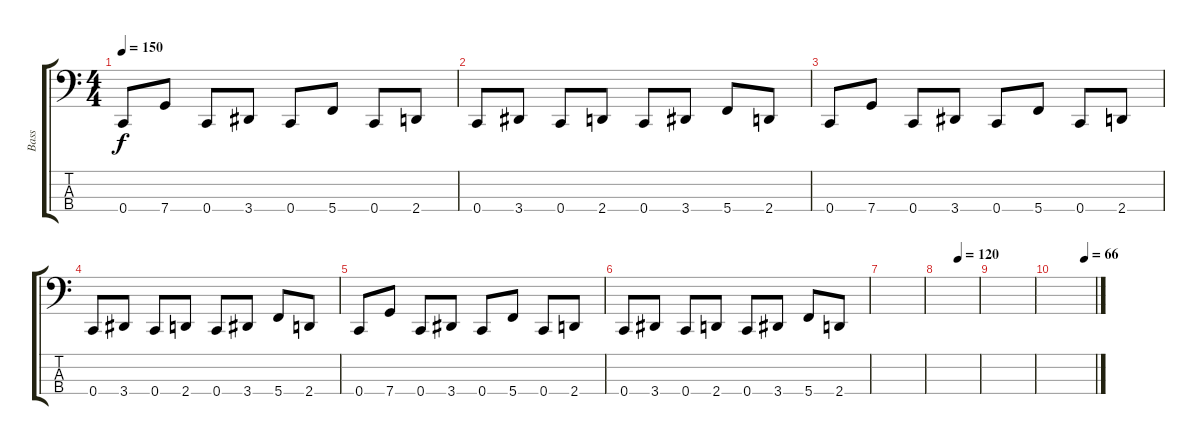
\track ("Bass" "Bass") {instrument electricbasspick}
\staff {score tabs}
\tuning (F2 C2 G1 C1) {hide}
\ts (4 4)
\tempo 150
\clef f4
\ks c
0.4.8{dy f} 7.4.8 0.4.8 3.4.8 0.4.8 5.4.8 0.4.8 2.4.8 |
0.4.8 3.4.8 0.4.8 2.4.8 0.4.8 3.4.8 5.4.8 2.4.8 |
0.4.8 7.4.8 0.4.8 3.4.8 0.4.8 5.4.8 0.4.8 2.4.8 |
0.4.8 3.4.8 0.4.8 2.4.8 0.4.8 3.4.8 5.4.8 2.4.8 |
0.4.8 7.4.8 0.4.8 3.4.8 0.4.8 5.4.8 0.4.8 2.4.8 |
0.4.8 3.4.8 0.4.8 2.4.8 0.4.8 3.4.8 5.4.8 2.4.8 |
|
\tempo (120 0.5)
|
|
\tempo (66 0.75)
